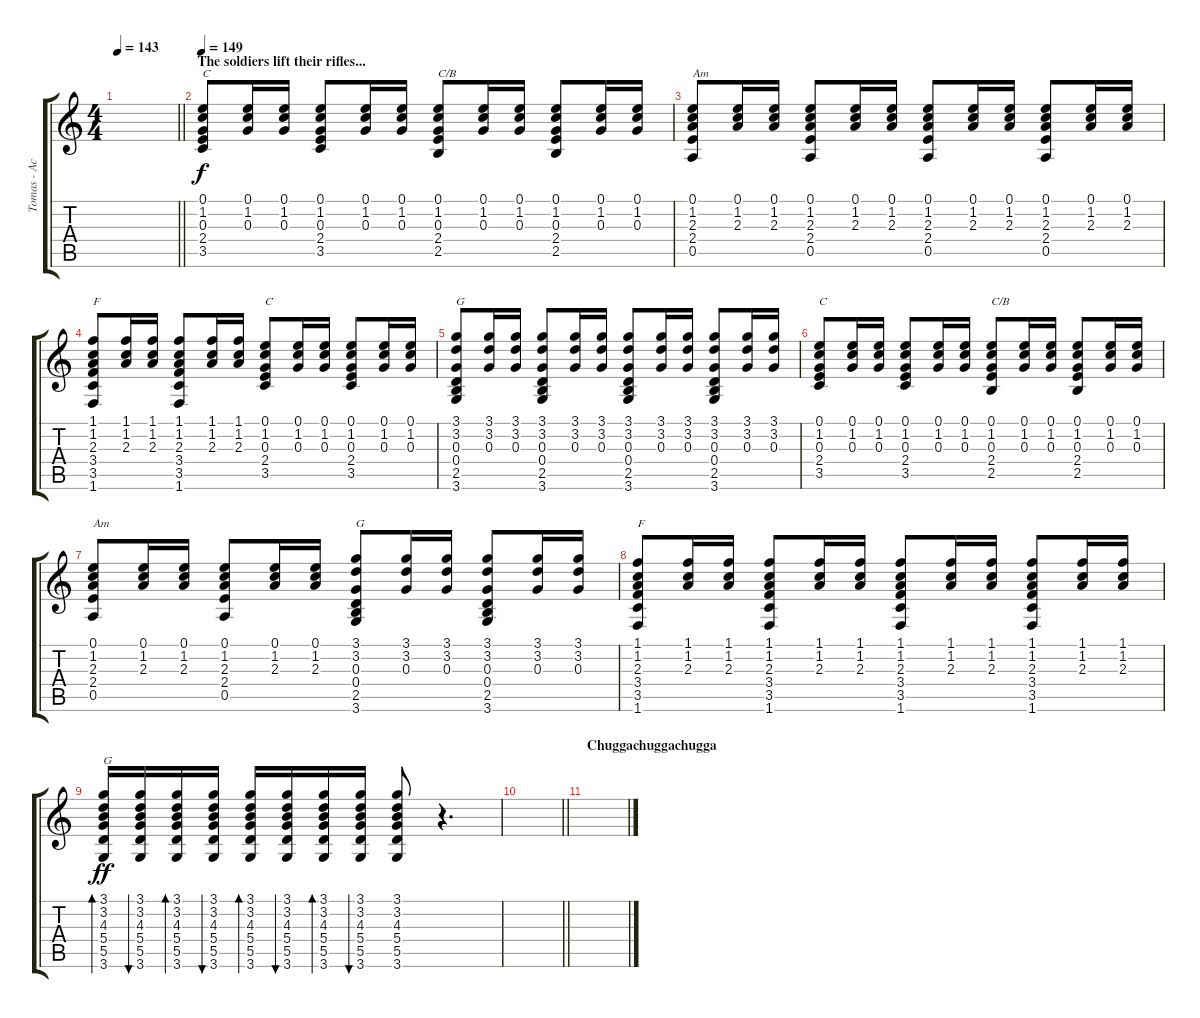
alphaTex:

\track ("Tomas - Acoustic + Overdubs" "Tomas - Ac") {instrument acousticguitarsteel}
\staff {score tabs}
\tuning (E4 B3 G3 D3 A2 E2) {hide}
\ts (4 4)
\tempo 143
\clef g2
\barLineRight lightlight
\ks c
|
\section ("" "The soldiers lift their rifles...")
\tempo 149
(0.1 1.2 0.3 2.4 3.5).8{txt "C" volume 6} (0.1 1.2 0.3).16 (0.1 1.2 0.3).16 (0.1 1.2 0.3 2.4 3.5).8 (0.1 1.2 0.3).16 (0.1 1.2 0.3).16 (0.1 1.2 0.3 2.4 2.5).8{txt "C/B"} (0.1 1.2 0.3).16 (0.1 1.2 0.3).16 (0.1 1.2 0.3 2.4 2.5).8 (0.1 1.2 0.3).16 (0.1 1.2 0.3).16 |
(0.1 1.2 2.3 2.4 0.5).8{txt "Am"} (0.1 1.2 2.3).16 (0.1 1.2 2.3).16 (0.1 1.2 2.3 2.4 0.5).8 (0.1 1.2 2.3).16 (0.1 1.2 2.3).16 (0.1 1.2 2.3 2.4 0.5).8 (0.1 1.2 2.3).16 (0.1 1.2 2.3).16 (0.1 1.2 2.3 2.4 0.5).8 (0.1 1.2 2.3).16 (0.1 1.2 2.3).16 |
(1.1 1.2 2.3 3.4 3.5 1.6).8{txt "F"} (1.1 1.2 2.3).16 (1.1 1.2 2.3).16 (1.1 1.2 2.3 3.4 3.5 1.6).8 (1.1 1.2 2.3).16 (1.1 1.2 2.3).16 (0.1 1.2 0.3 2.4 3.5).8{txt "C"} (0.1 1.2 0.3).16 (0.1 1.2 0.3).16 (0.1 1.2 0.3 2.4 3.5).8 (0.1 1.2 0.3).16 (0.1 1.2 0.3).16 |
(3.1 3.2 0.3 0.4 2.5 3.6).8{txt "G"} (3.1 3.2 0.3).16 (3.1 3.2 0.3).16 (3.1 3.2 0.3 0.4 2.5 3.6).8 (3.1 3.2 0.3).16 (3.1 3.2 0.3).16 (3.1 3.2 0.3 0.4 2.5 3.6).8 (3.1 3.2 0.3).16 (3.1 3.2 0.3).16 (3.1 3.2 0.3 0.4 2.5 3.6).8 (3.1 3.2 0.3).16 (3.1 3.2 0.3).16 |
(0.1 1.2 0.3 2.4 3.5).8{txt "C"} (0.1 1.2 0.3).16 (0.1 1.2 0.3).16 (0.1 1.2 0.3 2.4 3.5).8 (0.1 1.2 0.3).16 (0.1 1.2 0.3).16 (0.1 1.2 0.3 2.4 2.5).8{txt "C/B"} (0.1 1.2 0.3).16 (0.1 1.2 0.3).16 (0.1 1.2 0.3 2.4 2.5).8 (0.1 1.2 0.3).16 (0.1 1.2 0.3).16 |
(0.1 1.2 2.3 2.4 0.5).8{txt "Am"} (0.1 1.2 2.3).16 (0.1 1.2 2.3).16 (0.1 1.2 2.3 2.4 0.5).8 (0.1 1.2 2.3).16 (0.1 1.2 2.3).16 (3.1 3.2 0.3 0.4 2.5 3.6).8{txt "G"} (3.1 3.2 0.3).16 (3.1 3.2 0.3).16 (3.1 3.2 0.3 0.4 2.5 3.6).8 (3.1 3.2 0.3).16 (3.1 3.2 0.3).16 |
(1.1 1.2 2.3 3.4 3.5 1.6).8{txt "F"} (1.1 1.2 2.3).16 (1.1 1.2 2.3).16 (1.1 1.2 2.3 3.4 3.5 1.6).8 (1.1 1.2 2.3).16 (1.1 1.2 2.3).16 (1.1 1.2 2.3 3.4 3.5 1.6).8 (1.1 1.2 2.3).16 (1.1 1.2 2.3).16 (1.1 1.2 2.3 3.4 3.5 1.6).8 (1.1 1.2 2.3).16 (1.1 1.2 2.3).16 |
(3.1 3.2 4.3 5.4 5.5 3.6).16{bd 60 txt "G" dy ff} (3.1 3.2 4.3 5.4 5.5 3.6).16{bu 60} (3.1 3.2 4.3 5.4 5.5 3.6).16{bd 60} (3.1 3.2 4.3 5.4 5.5 3.6).16{bu 60} (3.1 3.2 4.3 5.4 5.5 3.6).16{bd 60} (3.1 3.2 4.3 5.4 5.5 3.6).16{bu 60} (3.1 3.2 4.3 5.4 5.5 3.6).16{bd 60} (3.1 3.2 4.3 5.4 5.5 3.6).16{bu 60} (3.1 3.2 4.3 5.4 5.5 3.6).8 r.4{d} |
\barLineRight lightlight
|
\section ("" "Chuggachuggachugga")
